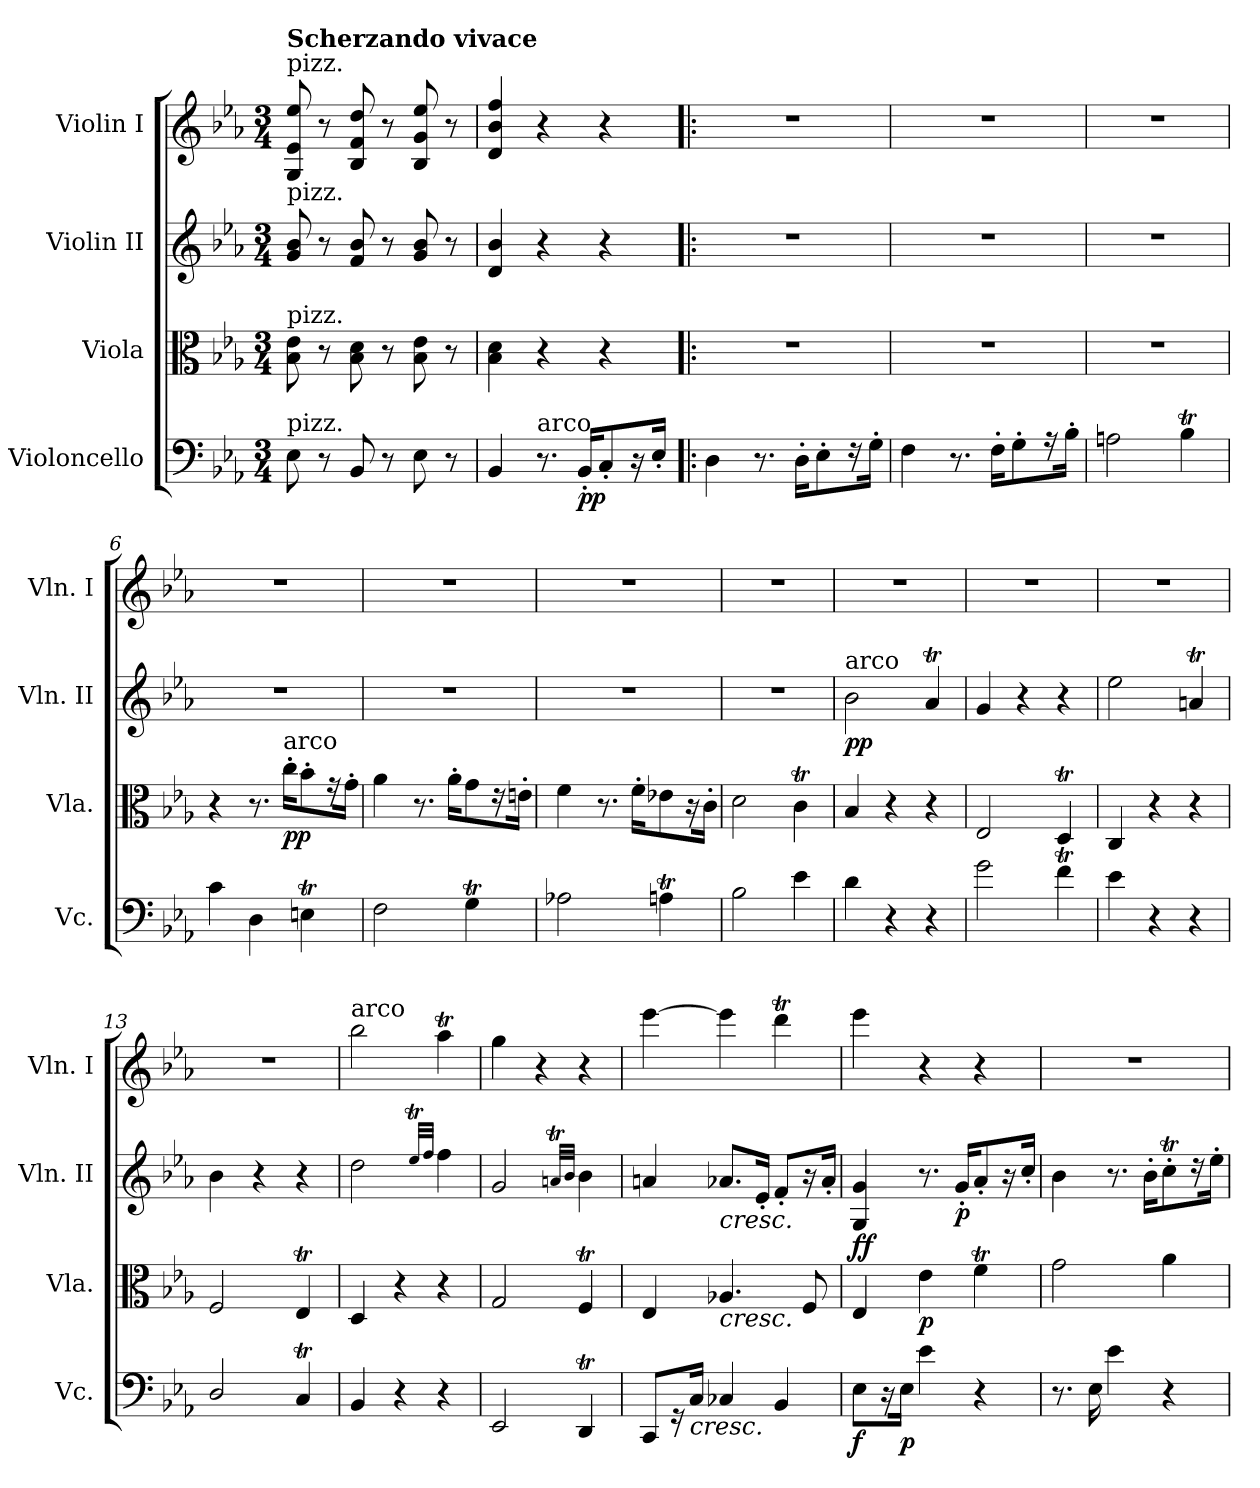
**kern	**dynam	**kern	**dynam	**kern	**dynam	**kern
*part4	*part4	*part3	*part3	*part2	*part2	*part1
*staff4	*staff4	*staff3	*staff3	*staff2	*staff2	*staff1
*I"Violoncello	*	*I"Viola	*	*I"Violin II	*	*I"Violin I
*I'Vc.	*	*I'Vla.	*	*I'Vln. II	*	*I'Vln. I
*clefF4	*	*clefC3	*	*clefG2	*	*clefG2
*k[b-e-a-]	*	*k[b-e-a-]	*	*k[b-e-a-]	*	*k[b-e-a-]
*E-:	*	*E-:	*	*E-:	*	*E-:
*M3/4	*	*M3/4	*	*M3/4	*	*M3/4
=1	=1	=1	=1	=1	=1	=1
!	!	!	!	!	!	!LO:TX:a:t=pizz.
!	!	!	!	!	!	!LO:TX:a:B:t=Scherzando vivace
!	!	!	!	!LO:TX:a:t=pizz.	!	!
!	!	!LO:TX:a:t=pizz.	!	!	!	!
!LO:TX:a:t=pizz.	!	!	!	!	!	!
8E-\	.	8B-\ 8e-\	.	8g/ 8b-/	.	8G/ 8e-/ 8ee-/
8r	.	8r	.	8r	.	8r
8BB-/	.	8B-\ 8d\	.	8f/ 8b-/	.	8B-/ 8f/ 8dd/
8r	.	8r	.	8r	.	8r
8E-\	.	8B-\ 8e-\	.	8g/ 8b-/	.	8B-/ 8g/ 8ee-/
8r	.	8r	.	8r	.	8r
=2	=2	=2	=2	=2	=2	=2
4BB-/	.	4B-\ 4d\	.	4d/ 4b-/	.	4d/ 4b-/ 4ff/
!LO:TX:a:t=arco	!	!	!	!	!	!
8.r	.	4r	.	4r	.	4r
!	!LO:DY:b	!	!	!	!	!
16BB-'/KL	pp	.	.	.	.	.
8C'/	.	4r	.	4r	.	4r
16r	.	.	.	.	.	.
16E-'/Jk	.	.	.	.	.	.
=3!|:	=3!|:	=3!|:	=3!|:	=3!|:	=3!|:	=3!|:
4D\	.	2.r	.	2.r	.	2.r
8.r	.	.	.	.	.	.
16D'\KL	.	.	.	.	.	.
8E-'\	.	.	.	.	.	.
16r	.	.	.	.	.	.
16G'\Jk	.	.	.	.	.	.
=4	=4	=4	=4	=4	=4	=4
4F\	.	2.r	.	2.r	.	2.r
8.r	.	.	.	.	.	.
16F'\KL	.	.	.	.	.	.
8G'\	.	.	.	.	.	.
16r	.	.	.	.	.	.
16B-'\Jk	.	.	.	.	.	.
=5	=5	=5	=5	=5	=5	=5
2An\	.	2.r	.	2.r	.	2.r
4B-T\	.	.	.	.	.	.
!!LO:LB:g=z
=6	=6	=6	=6	=6	=6	=6
4c\	.	4r	.	2.r	.	2.r
4D\	.	8.r	.	.	.	.
!	!	!LO:TX:a:t=arco	!	!	!	!
!	!	!	!LO:DY:b	!	!	!
.	.	16cc'\KL	pp	.	.	.
4Ent\	.	8b-'\	.	.	.	.
.	.	16r	.	.	.	.
.	.	16g'\Jk	.	.	.	.
=7	=7	=7	=7	=7	=7	=7
2F\	.	4a-\	.	2.r	.	2.r
.	.	8.r	.	.	.	.
.	.	16a-'\KL	.	.	.	.
4Gt\	.	8g\	.	.	.	.
.	.	16r	.	.	.	.
.	.	16en'\Jk	.	.	.	.
=8	=8	=8	=8	=8	=8	=8
2A-X\	.	4f\	.	2.r	.	2.r
.	.	8.r	.	.	.	.
.	.	16f'\KL	.	.	.	.
4Ant\	.	8e-X\	.	.	.	.
.	.	16r	.	.	.	.
.	.	16c'\Jk	.	.	.	.
=9	=9	=9	=9	=9	=9	=9
2B-\	.	2d\	.	2.r	.	2.r
4e-\	.	4cT\	.	.	.	.
=10	=10	=10	=10	=10	=10	=10
!	!	!	!	!LO:TX:a:t=arco	!	!
!	!	!	!	!	!LO:DY:b	!
4d\	.	4B-/	.	2b-\	pp	2.r
4r	.	4r	.	.	.	.
4r	.	4r	.	4a-T/	.	.
=11	=11	=11	=11	=11	=11	=11
2g\	.	2E-/	.	4g/	.	2.r
.	.	.	.	4r	.	.
4fT\	.	4Dt/	.	4r	.	.
!!LO:LB:g=z
=12	=12	=12	=12	=12	=12	=12
4e-\	.	4C/	.	2ee-\	.	2.r
4r	.	4r	.	.	.	.
4r	.	4r	.	4ant/	.	.
=13	=13	=13	=13	=13	=13	=13
2D/	.	2F/	.	4b-\	.	2.r
.	.	.	.	4r	.	.
4CT/	.	4E-T/	.	4r	.	.
=14	=14	=14	=14	=14	=14	=14
!	!	!	!	!	!	!LO:TX:a:t=arco
4BB-/	.	4D/	.	2dd\	.	2bb-\
4r	.	4r	.	.	.	.
.	.	.	.	32qee-T/LLL	.	.
.	.	.	.	32qff/JJJ	.	.
4r	.	4r	.	4ff\	.	4aa-T\
=15	=15	=15	=15	=15	=15	=15
2EE-/	.	2G/	.	2g/	.	4gg\
.	.	.	.	.	.	4r
.	.	.	.	32qant/LLL	.	.
.	.	.	.	32qb-/JJJ	.	.
4DDt/	.	4FT/	.	4b-\	.	4r
=16	=16	=16	=16	=16	=16	=16
8CC/L	.	4E-/	.	4an/	.	[4eee-\
16r	.	.	.	.	.	.
!LO:TX:b:i:t=cresc.	!	!	!	!	!	!
16C/Jk	.	.	.	.	.	.
!	!	!	!	!LO:TX:b:i:t=cresc.	!	!
!	!	!LO:TX:b:i:t=cresc.	!	!	!	!
4C-X/	.	4.A-X/	.	8.a-X/L	.	4eee-\]
.	.	.	.	16e-'/Jk	.	.
4BB-/	.	.	.	8f'/L	.	4dddt\
.	.	8F/	.	16r	.	.
.	.	.	.	16a-'/Jk	.	.
=17	=17	=17	=17	=17	=17	=17
!	!LO:DY:b	!	!LO:DY:b	!	!	!
!	!	!	!LO:DY:n=1:a	!	!	!
8E-\L	f	4E-/	f f	4G/ 4g/	.	4eee-\
16r	.	.	.	.	.	.
!	!LO:DY:b	!	!	!	!	!
16E-\Jk	p	.	.	.	.	.
!	!	!	!LO:DY:n=2:b	!	!	!
4e-\	.	4e-\	p	8.r	.	4r
!	!	!	!	!	!LO:DY:b	!
.	.	.	.	16g'/KL	p	.
4r	.	4fT\	.	8a-'/	.	4r
.	.	.	.	16r	.	.
.	.	.	.	16cc'/Jk	.	.
!!LO:PB:g=z
=18	=18	=18	=18	=18	=18	=18
8.r	.	2g\	.	4b-\	.	2.r
16E-\	.	.	.	.	.	.
4e-\	.	.	.	8.r	.	.
.	.	.	.	16b-'\KL	.	.
4r	.	4a-\	.	8ccT'\	.	.
.	.	.	.	16r	.	.
.	.	.	.	16ee-'\Jk	.	.
=	=	=	=	=	=	=
*-	*-	*-	*-	*-	*-	*-
